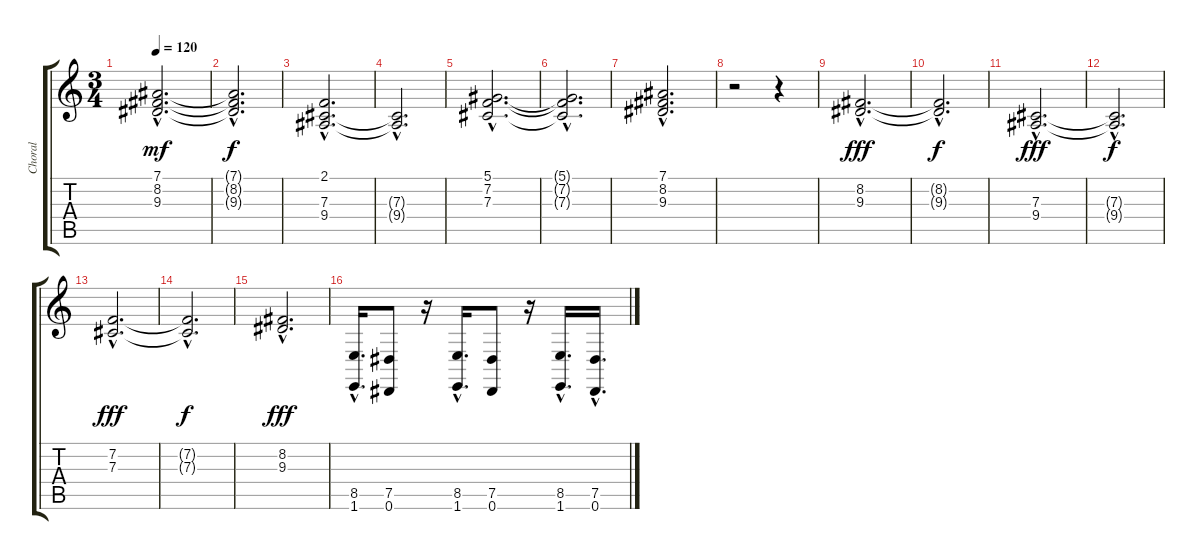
\track ("Choral" "Choral") {instrument pad4choir}
\staff {score tabs}
\tuning (Eb4 Bb3 Gb3 Db3 Ab2 Eb2) {hide}
\ts (3 4)
\tempo 120
\clef g2
\ks c
(7.1{hac} 8.2{hac} 9.3{hac}).2{d dy mf} |
(7.1{hac t} 8.2{hac t} 9.3{hac t}).2{d dy f} |
(2.1{hac} 7.3{hac} 9.4{hac}).2{d} |
(7.3{hac t} 9.4{hac t}).2{d} |
(5.1{hac} 7.2{hac} 7.3{hac}).2{d} |
(5.1{hac t} 7.2{hac t} 7.3{hac t}).2{d} |
(7.1{hac} 8.2{hac} 9.3{hac}).2{d} |
r.2 r.4 |
(8.2{hac} 9.3{hac}).2{d dy fff instrument choiraahs} |
(8.2{hac t} 9.3{hac t}).2{d dy f} |
(7.3{hac} 9.4{hac}).2{d dy fff} |
(7.3{hac t} 9.4{hac t}).2{d dy f} |
(7.2{hac} 7.3{hac}).2{d dy fff} |
(7.2{hac t} 7.3{hac t}).2{d dy f} |
(8.2{hac} 9.3{hac}).2{d dy fff} |
(8.5{hac} 1.6{hac}).16{d instrument timpani} (7.5 0.6).8 r.16 (8.5{hac} 1.6{hac}).16{d} (7.5 0.6).8 r.16 (8.5{hac} 1.6{hac}).16{d} (7.5{hac} 0.6{hac}).16{d}
